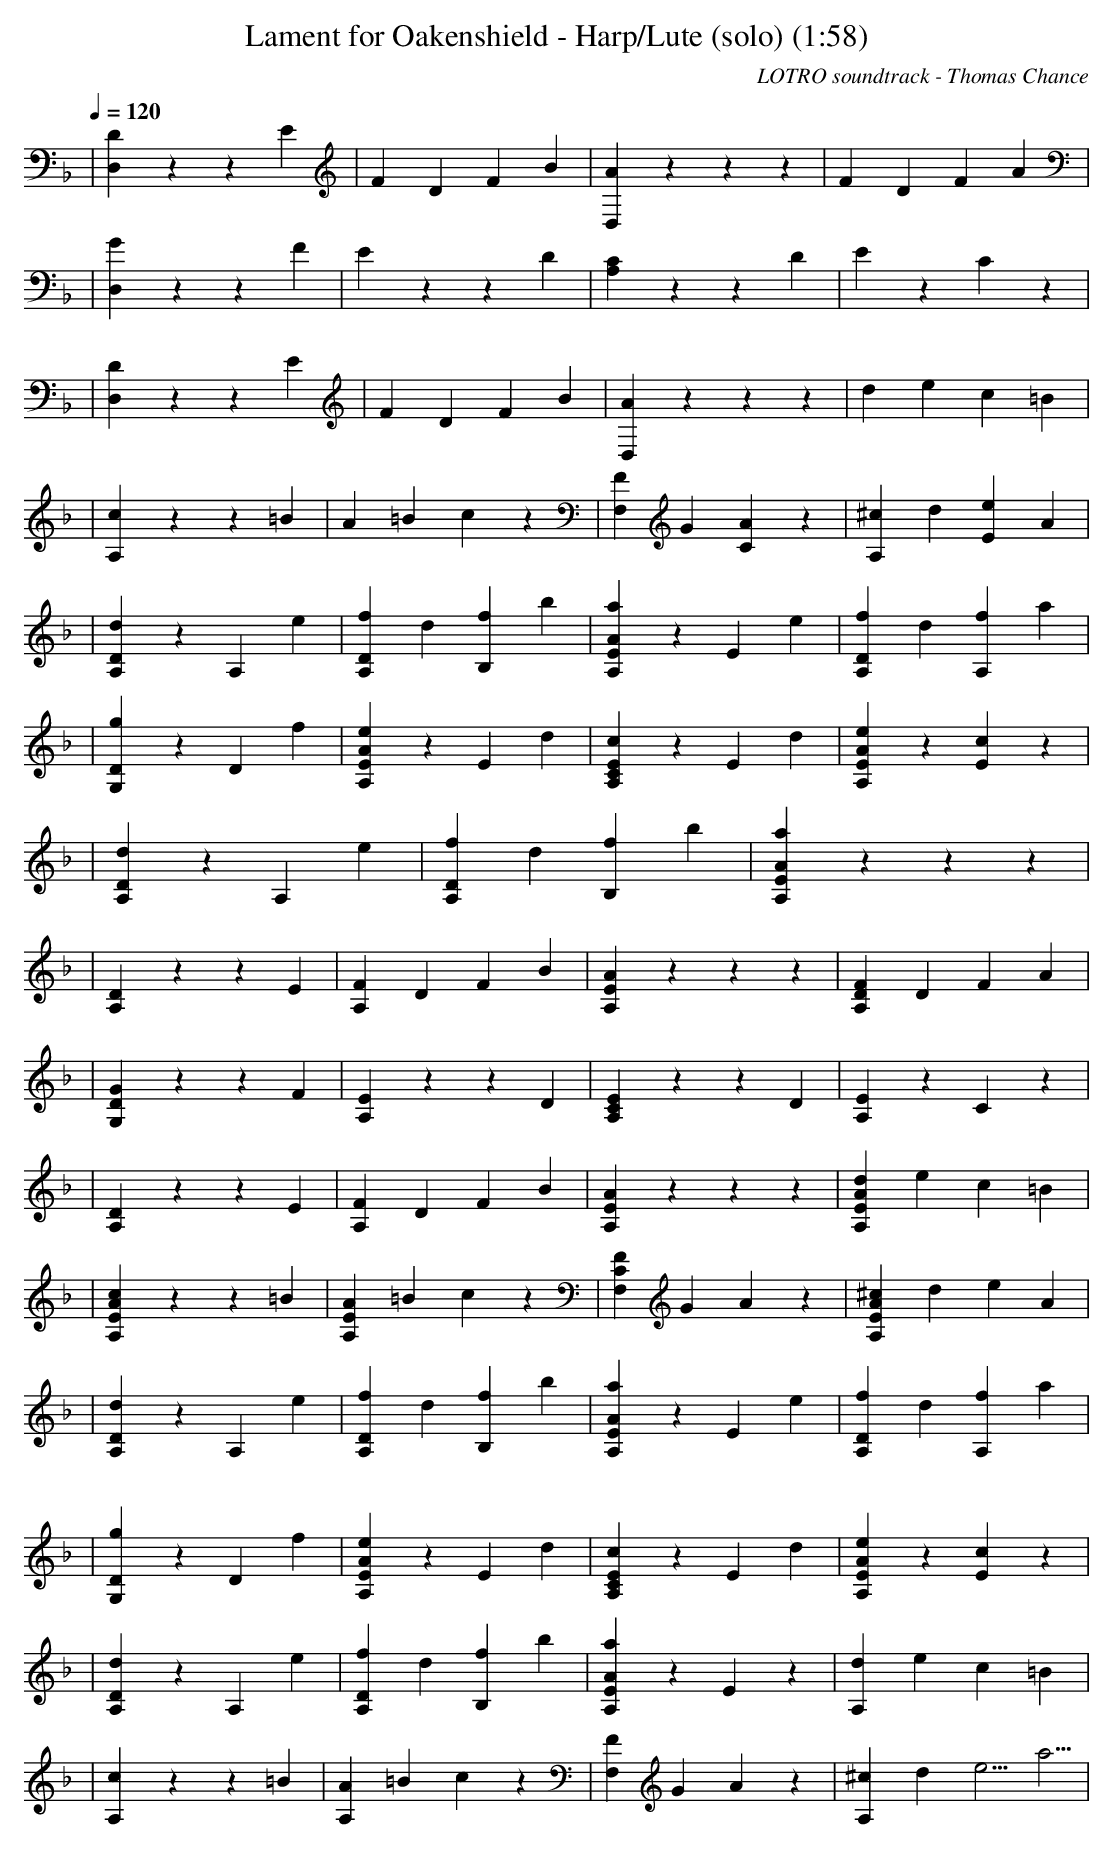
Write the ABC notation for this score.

X:1
T:Lament for Oakenshield - Harp/Lute (solo) (1:58)
C:LOTRO soundtrack - Thomas Chance
L:1/4
Q:120
K:Dminor
| [D,D] z z E | F D F B | [D,A] z z z | F D F A |
| [D,G] z z F | E z z D | [A,C] z z D | E z C z |
| [D,D] z z E | F D F B | [D,A] z z z | d e c =B |
| [A,c] z z=B | A =B c z | [F,F] G [CA] z | [A,^c] d [Ee] A |
| [A,Dd] z A, e | [A,Df] d [B,f] b | [A,EAa] z E e | [A,Df] d [A,f] a |
| [G,Dg] z D f | [A,EAe] z E d | [A,ECc] z E d | [A,EAe] z [Ec] z |
| [A,Dd] z A, e | [A,Df] d [B,f] b | [A,EAa] z z z |
| [A,D] z z E | [A,F] D F B | [A,EA] z z z | [A,DF] D F A |
| [G,DG] z z F | [A,E] z z D | [A,EC] z z D | [A,E] z C z |
| [A,D] z z E | [A,F] D F B | [A,EA] z z z | [A,EAd] e c =B |
| [A,EAc] z z =B | [A,EA] =B c z | [F,CF] G A z | [A,EA^c] d e A |
| [A,Dd] z A, e | [A,Df] d [B,f] b | [A,EAa] z E e | [A,Df] d [A,f] a |
| [G,Dg] z D f | [A,EAe] z E d | [A,ECc] z E d | [A,EAe] z [Ec] z |
| [A,Dd] z A, e | [A,Df] d [B,f] b | [A,EAa] z E z | [A,d] e c =B |
| [A,c] z z =B | [A,A] =B c z | [F,F] G A z | [A,7/6^c7/6] d6/5 e5/4 a5/4 |
